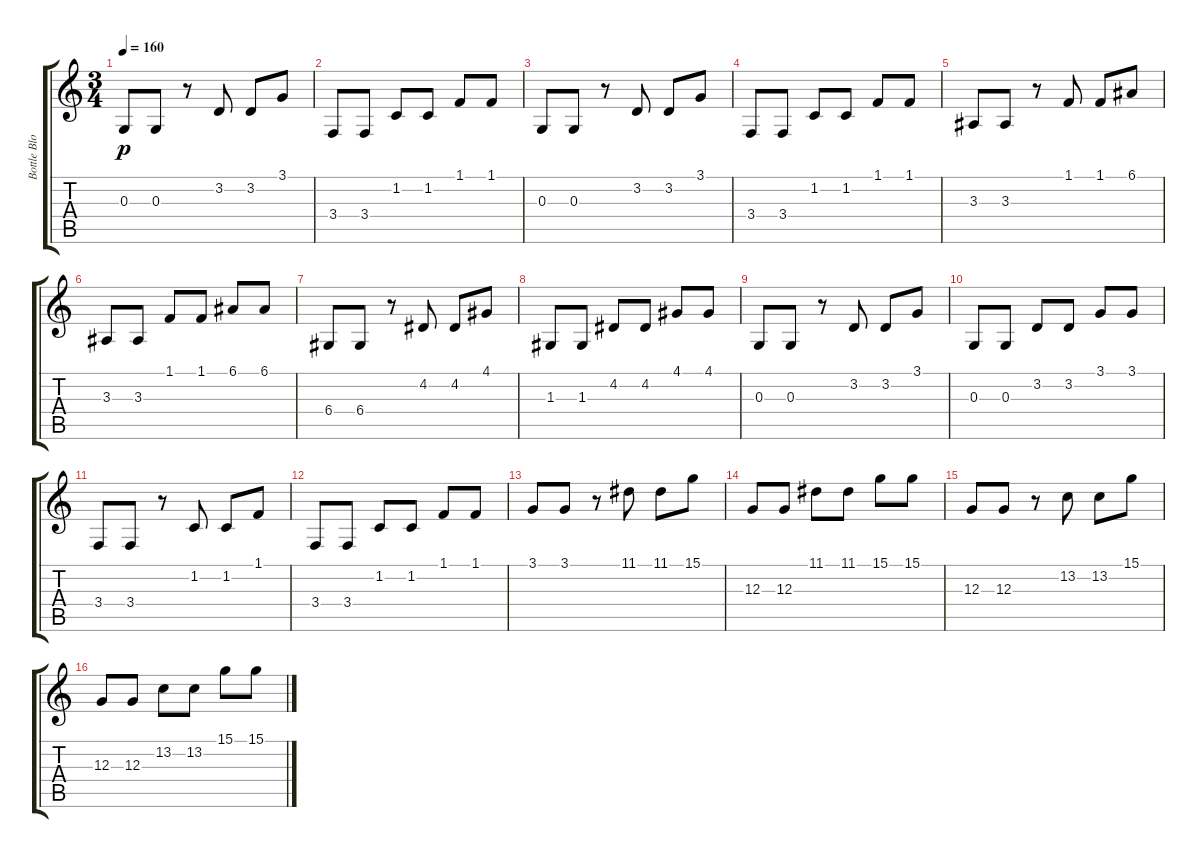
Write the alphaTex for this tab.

\track ("Bottle Blow BG" "Bottle Blo") {instrument blownbottle}
\staff {score tabs}
\tuning (E4 B3 G3 D3 A2 E2) {hide}
\ts (3 4)
\tempo 160
\clef g2
\ks c
0.3.8{dy p} 0.3.8 r.8 3.2.8 3.2.8 3.1.8 |
3.4.8 3.4.8 1.2.8 1.2.8 1.1.8 1.1.8 |
0.3.8 0.3.8 r.8 3.2.8 3.2.8 3.1.8 |
3.4.8 3.4.8 1.2.8 1.2.8 1.1.8 1.1.8 |
3.3.8 3.3.8 r.8 1.1.8 1.1.8 6.1.8 |
3.3.8 3.3.8 1.1.8 1.1.8 6.1.8 6.1.8 |
6.4.8 6.4.8 r.8 4.2.8 4.2.8 4.1.8 |
1.3.8 1.3.8 4.2.8 4.2.8 4.1.8 4.1.8 |
0.3.8 0.3.8 r.8 3.2.8 3.2.8 3.1.8 |
0.3.8 0.3.8 3.2.8 3.2.8 3.1.8 3.1.8 |
3.4.8 3.4.8 r.8 1.2.8 1.2.8 1.1.8 |
3.4.8 3.4.8 1.2.8 1.2.8 1.1.8 1.1.8 |
3.1.8 3.1.8 r.8 11.1.8 11.1.8 15.1.8 |
12.3.8 12.3.8 11.1.8 11.1.8 15.1.8 15.1.8 |
12.3.8 12.3.8 r.8 13.2.8 13.2.8 15.1.8 |
12.3.8 12.3.8 13.2.8 13.2.8 15.1.8 15.1.8
